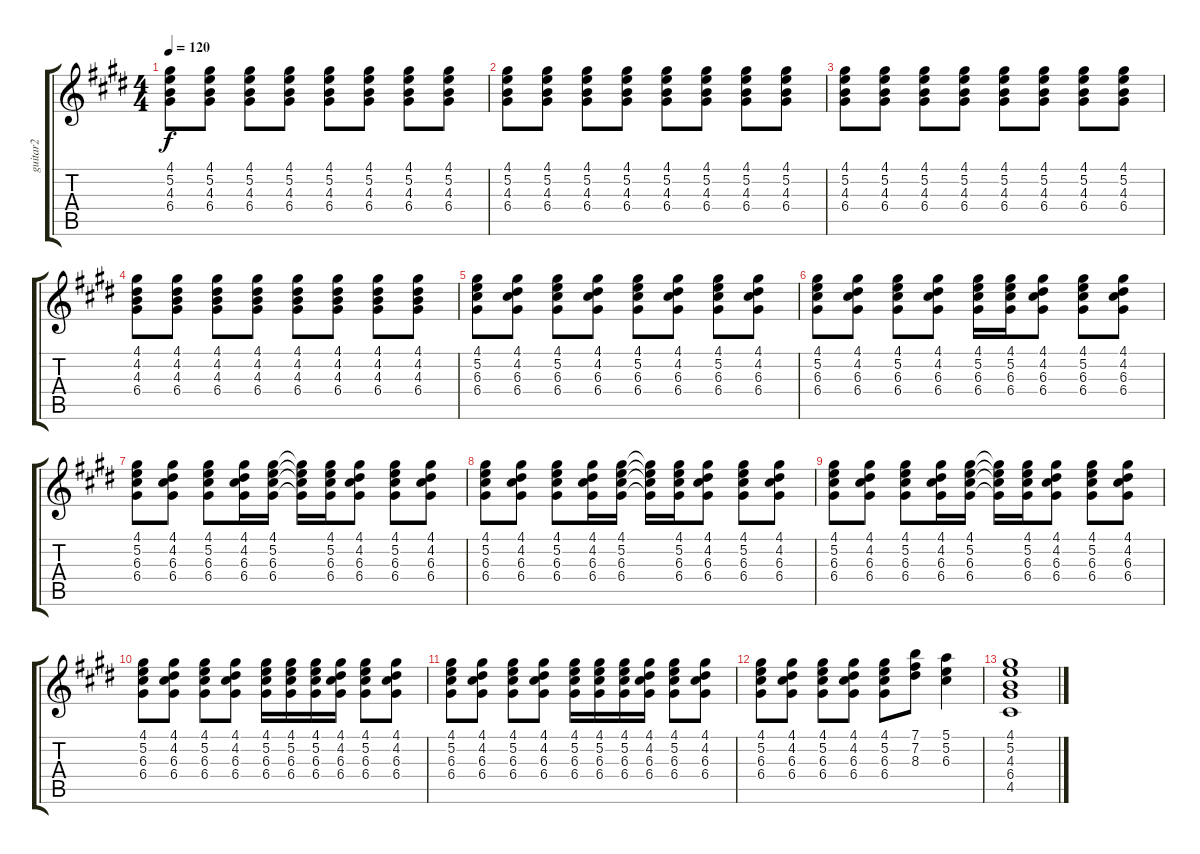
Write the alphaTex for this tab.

\track ("guitar2" "guitar2") {instrument electricguitarmuted}
\staff {score tabs}
\tuning (E4 B3 G3 D3 A2 E2) {hide}
\ts (4 4)
\tempo 120
\clef g2
\ks e
(4.1 5.2 4.3 6.4).8{dy f} (4.1 5.2 4.3 6.4).8 (4.1 5.2 4.3 6.4).8 (4.1 5.2 4.3 6.4).8 (4.1 5.2 4.3 6.4).8 (4.1 5.2 4.3 6.4).8 (4.1 5.2 4.3 6.4).8 (4.1 5.2 4.3 6.4).8 |
(4.1 5.2 4.3 6.4).8 (4.1 5.2 4.3 6.4).8 (4.1 5.2 4.3 6.4).8 (4.1 5.2 4.3 6.4).8 (4.1 5.2 4.3 6.4).8 (4.1 5.2 4.3 6.4).8 (4.1 5.2 4.3 6.4).8 (4.1 5.2 4.3 6.4).8 |
(4.1 5.2 4.3 6.4).8 (4.1 5.2 4.3 6.4).8 (4.1 5.2 4.3 6.4).8 (4.1 5.2 4.3 6.4).8 (4.1 5.2 4.3 6.4).8 (4.1 5.2 4.3 6.4).8 (4.1 5.2 4.3 6.4).8 (4.1 5.2 4.3 6.4).8 |
(4.1 4.2 4.3 6.4).8 (4.1 4.2 4.3 6.4).8 (4.1 4.2 4.3 6.4).8 (4.1 4.2 4.3 6.4).8 (4.1 4.2 4.3 6.4).8 (4.1 4.2 4.3 6.4).8 (4.1 4.2 4.3 6.4).8 (4.1 4.2 4.3 6.4).8 |
(4.1 5.2 6.3 6.4).8 (4.1 4.2 6.3 6.4).8 (4.1 5.2 6.3 6.4).8 (4.1 4.2 6.3 6.4).8 (4.1 5.2 6.3 6.4).8 (4.1 4.2 6.3 6.4).8 (4.1 5.2 6.3 6.4).8 (4.1 4.2 6.3 6.4).8 |
(4.1 5.2 6.3 6.4).8 (4.1 4.2 6.3 6.4).8 (4.1 5.2 6.3 6.4).8 (4.1 4.2 6.3 6.4).8 (4.1 5.2 6.3 6.4).16 (4.1 5.2 6.3 6.4).16 (4.1 4.2 6.3 6.4).8 (4.1 5.2 6.3 6.4).8 (4.1 4.2 6.3 6.4).8 |
(4.1 5.2 6.3 6.4).8 (4.1 4.2 6.3 6.4).8 (4.1 5.2 6.3 6.4).8 (4.1 4.2 6.3 6.4).16 (4.1 5.2 6.3 6.4).16 (4.1{t} 5.2{t} 6.3{t} 6.4{t}).16 (4.1 5.2 6.3 6.4).16 (4.1 4.2 6.3 6.4).8 (4.1 5.2 6.3 6.4).8 (4.1 4.2 6.3 6.4).8 |
(4.1 5.2 6.3 6.4).8 (4.1 4.2 6.3 6.4).8 (4.1 5.2 6.3 6.4).8 (4.1 4.2 6.3 6.4).16 (4.1 5.2 6.3 6.4).16 (4.1{t} 5.2{t} 6.3{t} 6.4{t}).16 (4.1 5.2 6.3 6.4).16 (4.1 4.2 6.3 6.4).8 (4.1 5.2 6.3 6.4).8 (4.1 4.2 6.3 6.4).8 |
(4.1 5.2 6.3 6.4).8 (4.1 4.2 6.3 6.4).8 (4.1 5.2 6.3 6.4).8 (4.1 4.2 6.3 6.4).16 (4.1 5.2 6.3 6.4).16 (4.1{t} 5.2{t} 6.3{t} 6.4{t}).16 (4.1 5.2 6.3 6.4).16 (4.1 4.2 6.3 6.4).8 (4.1 5.2 6.3 6.4).8 (4.1 4.2 6.3 6.4).8 |
(4.1 5.2 6.3 6.4).8 (4.1 4.2 6.3 6.4).8 (4.1 5.2 6.3 6.4).8 (4.1 4.2 6.3 6.4).8 (4.1 5.2 6.3 6.4).16 (4.1 5.2 6.3 6.4).16 (4.1 5.2 6.3 6.4).16 (4.1 4.2 6.3 6.4).16 (4.1 5.2 6.3 6.4).8 (4.1 4.2 6.3 6.4).8 |
(4.1 5.2 6.3 6.4).8 (4.1 4.2 6.3 6.4).8 (4.1 5.2 6.3 6.4).8 (4.1 4.2 6.3 6.4).8 (4.1 5.2 6.3 6.4).16 (4.1 5.2 6.3 6.4).16 (4.1 5.2 6.3 6.4).16 (4.1 4.2 6.3 6.4).16 (4.1 5.2 6.3 6.4).8 (4.1 4.2 6.3 6.4).8 |
(4.1 5.2 6.3 6.4).8 (4.1 4.2 6.3 6.4).8 (4.1 5.2 6.3 6.4).8 (4.1 4.2 6.3 6.4).8 (4.1 5.2 6.3 6.4).8 (7.1 7.2 8.3).8 (5.1 5.2 6.3).4 |
(4.1 5.2 4.3 6.4 4.5).1
